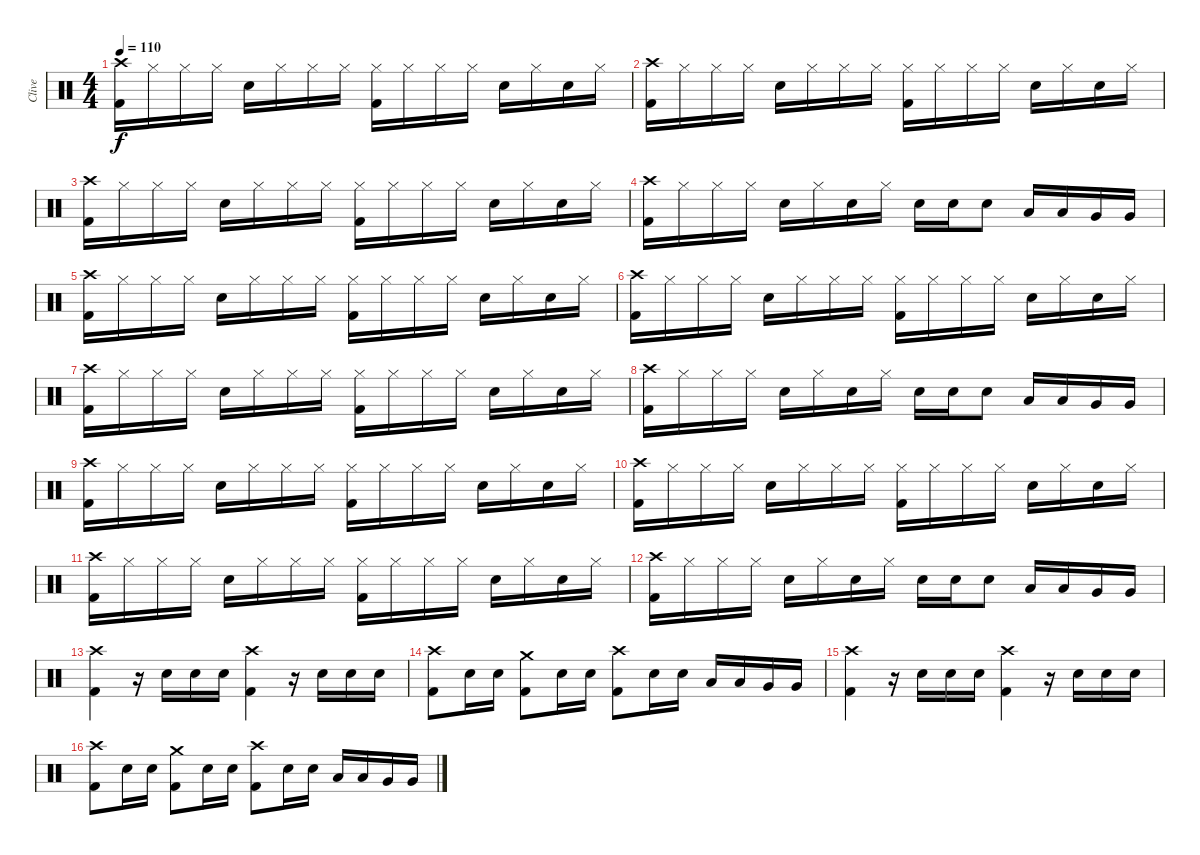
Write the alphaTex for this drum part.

\track ("Clive" "Clive") {instrument percussion}
\staff {score}
\articulation defaults
\ts (4 4)
\tempo 110
\clef neutral
\ks c
("Kick (hit) 2" "Crash high (hit)").16{dy f} "Hi-Hat (closed)".16 "Hi-Hat (closed)".16 "Hi-Hat (closed)".16 "Snare (hit) 2".16 "Hi-Hat (closed)".16 "Hi-Hat (closed)".16 "Hi-Hat (closed)".16 ("Kick (hit) 2" "Hi-Hat (closed)").16 "Hi-Hat (closed)".16 "Hi-Hat (closed)".16 "Hi-Hat (closed)".16 "Snare (hit) 2".16 "Hi-Hat (closed)".16 "Snare (hit) 2".16 "Hi-Hat (closed)".16 |
("Kick (hit) 2" "Crash high (hit)").16 "Hi-Hat (closed)".16 "Hi-Hat (closed)".16 "Hi-Hat (closed)".16 "Snare (hit) 2".16 "Hi-Hat (closed)".16 "Hi-Hat (closed)".16 "Hi-Hat (closed)".16 ("Kick (hit) 2" "Hi-Hat (closed)").16 "Hi-Hat (closed)".16 "Hi-Hat (closed)".16 "Hi-Hat (closed)".16 "Snare (hit) 2".16 "Hi-Hat (closed)".16 "Snare (hit) 2".16 "Hi-Hat (closed)".16 |
("Kick (hit) 2" "Crash high (hit)").16 "Hi-Hat (closed)".16 "Hi-Hat (closed)".16 "Hi-Hat (closed)".16 "Snare (hit) 2".16 "Hi-Hat (closed)".16 "Hi-Hat (closed)".16 "Hi-Hat (closed)".16 ("Kick (hit) 2" "Hi-Hat (closed)").16 "Hi-Hat (closed)".16 "Hi-Hat (closed)".16 "Hi-Hat (closed)".16 "Snare (hit) 2".16 "Hi-Hat (closed)".16 "Snare (hit) 2".16 "Hi-Hat (closed)".16 |
("Kick (hit) 2" "Crash high (hit)").16 "Hi-Hat (closed)".16 "Hi-Hat (closed)".16 "Hi-Hat (closed)".16 "Snare (hit) 2".16 "Hi-Hat (closed)".16 "Snare (hit) 2".16 "Hi-Hat (closed)".16 "Snare (hit) 2".16 "Snare (hit) 2".16 "Snare (hit) 2".8 "Low Tom (hit)".16 "Low Tom (hit)".16 "Very Low Tom (hit)".16 "Very Low Tom (hit)".16 |
("Kick (hit) 2" "Crash high (hit)").16 "Hi-Hat (closed)".16 "Hi-Hat (closed)".16 "Hi-Hat (closed)".16 "Snare (hit) 2".16 "Hi-Hat (closed)".16 "Hi-Hat (closed)".16 "Hi-Hat (closed)".16 ("Kick (hit) 2" "Hi-Hat (closed)").16 "Hi-Hat (closed)".16 "Hi-Hat (closed)".16 "Hi-Hat (closed)".16 "Snare (hit) 2".16 "Hi-Hat (closed)".16 "Snare (hit) 2".16 "Hi-Hat (closed)".16 |
("Kick (hit) 2" "Crash high (hit)").16 "Hi-Hat (closed)".16 "Hi-Hat (closed)".16 "Hi-Hat (closed)".16 "Snare (hit) 2".16 "Hi-Hat (closed)".16 "Hi-Hat (closed)".16 "Hi-Hat (closed)".16 ("Kick (hit) 2" "Hi-Hat (closed)").16 "Hi-Hat (closed)".16 "Hi-Hat (closed)".16 "Hi-Hat (closed)".16 "Snare (hit) 2".16 "Hi-Hat (closed)".16 "Snare (hit) 2".16 "Hi-Hat (closed)".16 |
("Kick (hit) 2" "Crash high (hit)").16 "Hi-Hat (closed)".16 "Hi-Hat (closed)".16 "Hi-Hat (closed)".16 "Snare (hit) 2".16 "Hi-Hat (closed)".16 "Hi-Hat (closed)".16 "Hi-Hat (closed)".16 ("Kick (hit) 2" "Hi-Hat (closed)").16 "Hi-Hat (closed)".16 "Hi-Hat (closed)".16 "Hi-Hat (closed)".16 "Snare (hit) 2".16 "Hi-Hat (closed)".16 "Snare (hit) 2".16 "Hi-Hat (closed)".16 |
("Kick (hit) 2" "Crash high (hit)").16 "Hi-Hat (closed)".16 "Hi-Hat (closed)".16 "Hi-Hat (closed)".16 "Snare (hit) 2".16 "Hi-Hat (closed)".16 "Snare (hit) 2".16 "Hi-Hat (closed)".16 "Snare (hit) 2".16 "Snare (hit) 2".16 "Snare (hit) 2".8 "Low Tom (hit)".16 "Low Tom (hit)".16 "Very Low Tom (hit)".16 "Very Low Tom (hit)".16 |
("Kick (hit) 2" "Crash high (hit)").16 "Hi-Hat (closed)".16 "Hi-Hat (closed)".16 "Hi-Hat (closed)".16 "Snare (hit) 2".16 "Hi-Hat (closed)".16 "Hi-Hat (closed)".16 "Hi-Hat (closed)".16 ("Kick (hit) 2" "Hi-Hat (closed)").16 "Hi-Hat (closed)".16 "Hi-Hat (closed)".16 "Hi-Hat (closed)".16 "Snare (hit) 2".16 "Hi-Hat (closed)".16 "Snare (hit) 2".16 "Hi-Hat (closed)".16 |
("Kick (hit) 2" "Crash high (hit)").16 "Hi-Hat (closed)".16 "Hi-Hat (closed)".16 "Hi-Hat (closed)".16 "Snare (hit) 2".16 "Hi-Hat (closed)".16 "Hi-Hat (closed)".16 "Hi-Hat (closed)".16 ("Kick (hit) 2" "Hi-Hat (closed)").16 "Hi-Hat (closed)".16 "Hi-Hat (closed)".16 "Hi-Hat (closed)".16 "Snare (hit) 2".16 "Hi-Hat (closed)".16 "Snare (hit) 2".16 "Hi-Hat (closed)".16 |
("Kick (hit) 2" "Crash high (hit)").16 "Hi-Hat (closed)".16 "Hi-Hat (closed)".16 "Hi-Hat (closed)".16 "Snare (hit) 2".16 "Hi-Hat (closed)".16 "Hi-Hat (closed)".16 "Hi-Hat (closed)".16 ("Kick (hit) 2" "Hi-Hat (closed)").16 "Hi-Hat (closed)".16 "Hi-Hat (closed)".16 "Hi-Hat (closed)".16 "Snare (hit) 2".16 "Hi-Hat (closed)".16 "Snare (hit) 2".16 "Hi-Hat (closed)".16 |
("Kick (hit) 2" "Crash high (hit)").16 "Hi-Hat (closed)".16 "Hi-Hat (closed)".16 "Hi-Hat (closed)".16 "Snare (hit) 2".16 "Hi-Hat (closed)".16 "Snare (hit) 2".16 "Hi-Hat (closed)".16 "Snare (hit) 2".16 "Snare (hit) 2".16 "Snare (hit) 2".8 "Low Tom (hit)".16 "Low Tom (hit)".16 "Very Low Tom (hit)".16 "Very Low Tom (hit)".16 |
("Kick (hit) 2" "Crash high (hit)").4 r.16 "Snare (hit) 2".16 "Snare (hit) 2".16 "Snare (hit) 2".16 ("Kick (hit) 2" "Crash high (hit)").4 r.16 "Snare (hit) 2".16 "Snare (hit) 2".16 "Snare (hit) 2".16 |
("Kick (hit) 2" "Crash high (hit)").8 "Snare (hit) 2".16 "Snare (hit) 2".16 ("Kick (hit) 2" "Crash medium (hit)").8 "Snare (hit) 2".16 "Snare (hit) 2".16 ("Kick (hit) 2" "Crash high (hit)").8 "Snare (hit) 2".16 "Snare (hit) 2".16 "Low Tom (hit)".16 "Low Tom (hit)".16 "Very Low Tom (hit)".16 "Very Low Tom (hit)".16 |
("Kick (hit) 2" "Crash high (hit)").4 r.16 "Snare (hit) 2".16 "Snare (hit) 2".16 "Snare (hit) 2".16 ("Kick (hit) 2" "Crash high (hit)").4 r.16 "Snare (hit) 2".16 "Snare (hit) 2".16 "Snare (hit) 2".16 |
("Kick (hit) 2" "Crash high (hit)").8 "Snare (hit) 2".16 "Snare (hit) 2".16 ("Kick (hit) 2" "Crash medium (hit)").8 "Snare (hit) 2".16 "Snare (hit) 2".16 ("Kick (hit) 2" "Crash high (hit)").8 "Snare (hit) 2".16 "Snare (hit) 2".16 "Low Tom (hit)".16 "Low Tom (hit)".16 "Very Low Tom (hit)".16 "Very Low Tom (hit)".16
